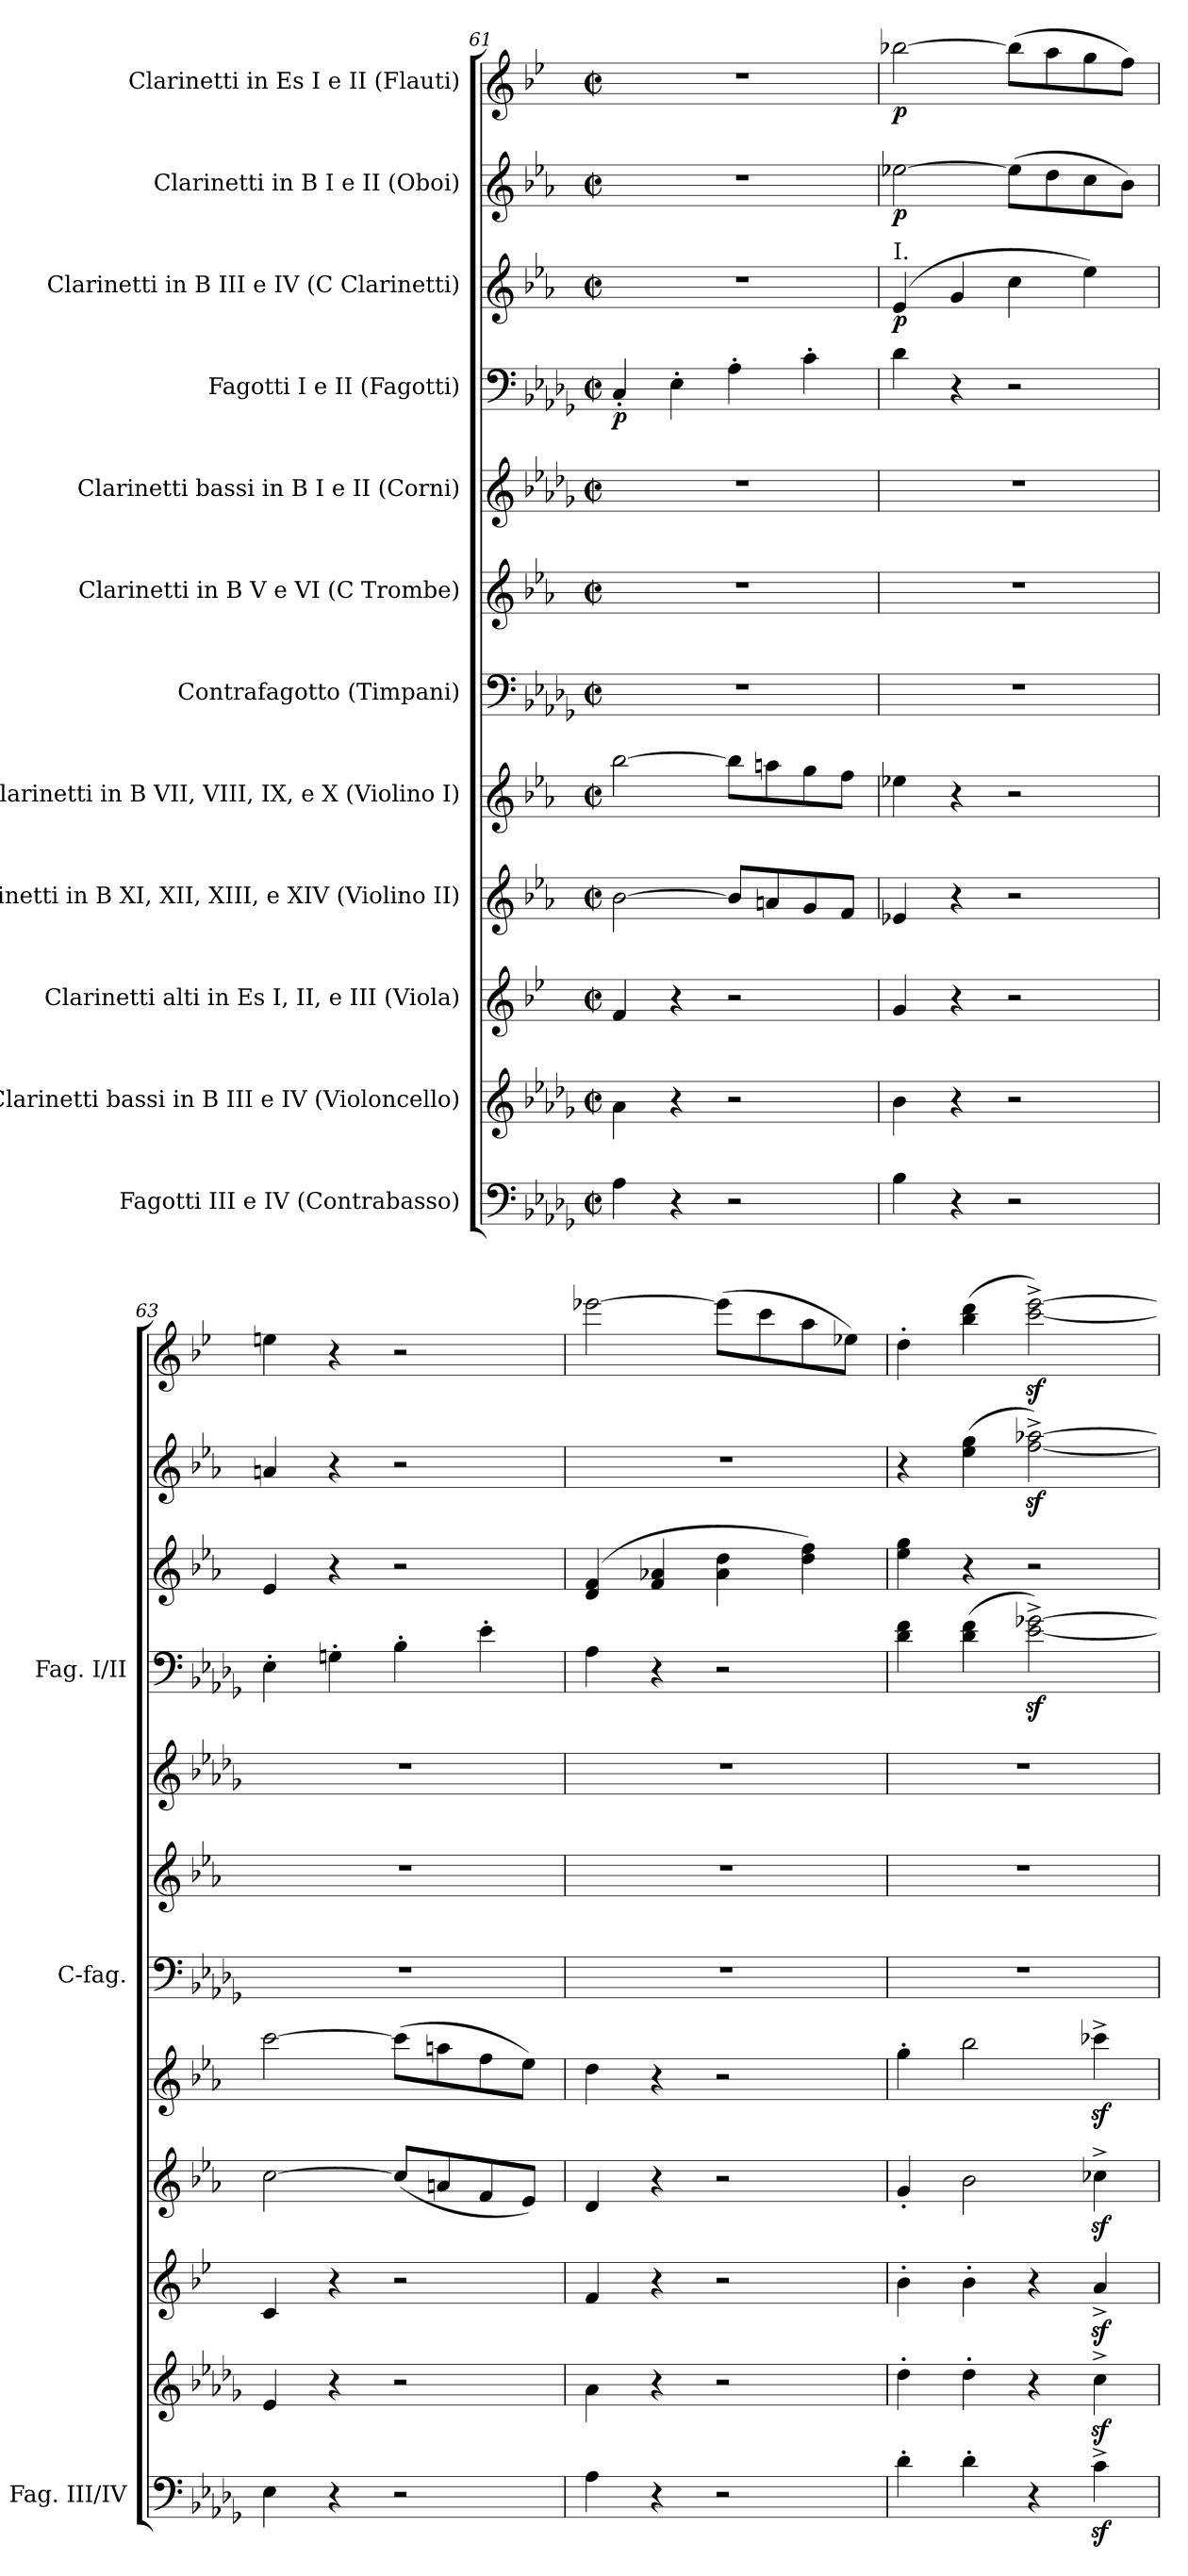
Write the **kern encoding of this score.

**kern	**kern	**kern	**kern	**kern	**kern	**kern	**kern	**kern	**dynam	**kern	**dynam	**kern	**dynam	**kern	**dynam
*part12	*part11	*part10	*part9	*part8	*part7	*part6	*part5	*part4	*part4	*part3	*part3	*part2	*part2	*part1	*part1
*staff12	*staff11	*staff10	*staff9	*staff8	*staff7	*staff6	*staff5	*staff4	*staff4	*staff3	*staff3	*staff2	*staff2	*staff1	*staff1
*I"Fagotti III e IV (Contrabasso)	*I"Clarinetti bassi in B III e IV (Violoncello)	*I"Clarinetti alti in Es I, II, e III (Viola)	*I"Clarinetti in B XI, XII, XIII, e XIV (Violino II)	*I"Clarinetti in B VII, VIII, IX, e X (Violino I)	*I"Contrafagotto (Timpani)	*I"Clarinetti in B V e VI (C Trombe)	*I"Clarinetti bassi in B I e II (Corni)	*I"Fagotti I e II (Fagotti)	*	*I"Clarinetti in B III e IV (C Clarinetti)	*	*I"Clarinetti in B I e II (Oboi)	*	*I"Clarinetti in Es I e II (Flauti)	*
*I'Fag. III/IV	*	*	*	*	*I'C-fag.	*	*	*I'Fag. I/II	*	*	*	*	*	*	*
!!LO:LB:g=z
*clefF4	*clefG2	*clefG2	*clefG2	*clefG2	*clefF4	*clefG2	*clefG2	*clefF4	*	*clefG2	*	*clefG2	*	*clefG2	*
*	*ITrd8c14	*ITrd5c9	*ITrd1c2	*ITrd1c2	*ITrd7c12	*ITrd1c2	*ITrd8c14	*	*	*ITrd1c2	*	*ITrd1c2	*	*ITrd-2c-3	*
*k[b-e-a-d-g-]	*k[b-e-a-d-g-]	*k[b-e-a-d-g-]	*k[b-e-a-d-g-]	*k[b-e-a-d-g-]	*k[b-e-a-d-g-]	*k[b-e-a-d-g-]	*k[b-e-a-d-g-]	*k[b-e-a-d-g-]	*	*k[b-e-a-d-g-]	*	*k[b-e-a-d-g-]	*	*k[b-e-a-d-g-]	*
*M2/2	*M2/2	*M2/2	*M2/2	*M2/2	*M2/2	*M2/2	*M2/2	*M2/2	*	*M2/2	*	*M2/2	*	*M2/2	*
*met(c|)	*met(c|)	*met(c|)	*met(c|)	*met(c|)	*met(c|)	*met(c|)	*met(c|)	*met(c|)	*	*met(c|)	*	*met(c|)	*	*met(c|)	*
=61	=61	=61	=61	=61	=61	=61	=61	=61	=61	=61	=61	=61	=61	=61	=61
!	!	!	!	!	!	!	!	!	!LO:DY:b	!	!	!	!	!	!
4A-\	4A-\	4A-/	[2a-\	[2aa-\	1r	1r	1r	4C'/	p	1r	.	1r	.	1r	.
4r	4r	4r	.	.	.	.	.	4E-'\	.	.	.	.	.	.	.
2r	2r	2r	8a-/L]	8aa-\L]	.	.	.	4A-'\	.	.	.	.	.	.	.
.	.	.	8gn/	8ggn\	.	.	.	.	.	.	.	.	.	.	.
.	.	.	8f/	8ff\	.	.	.	4c'\	.	.	.	.	.	.	.
.	.	.	8e-/J	8ee-\J	.	.	.	.	.	.	.	.	.	.	.
=62	=62	=62	=62	=62	=62	=62	=62	=62	=62	=62	=62	=62	=62	=62	=62
!	!	!	!	!	!	!	!	!	!	!LO:TX:a:t=I.	!	!	!	!	!
!	!	!	!	!	!	!	!	!	!	!	!LO:DY:b	!	!LO:DY:b	!	!LO:DY:b
4B-\	4B-\	4B-/	4d-X/	4dd-X\	1r	1r	1r	4d-\	.	(>4d-/	p	[2dd-X\	p	[2ddd-X\	p
4r	4r	4r	4r	4r	.	.	.	4r	.	4f/	.	.	.	.	.
2r	2r	2r	2r	2r	.	.	.	2r	.	4b-\	.	(>8dd-\L]	.	(>8ddd-\L]	.
.	.	.	.	.	.	.	.	.	.	.	.	8cc\	.	8ccc\	.
.	.	.	.	.	.	.	.	.	.	4dd-\)	.	8b-\	.	8bb-\	.
.	.	.	.	.	.	.	.	.	.	.	.	8a-\J)	.	8aa-\J)	.
=63	=63	=63	=63	=63	=63	=63	=63	=63	=63	=63	=63	=63	=63	=63	=63
4E-\	4E-/	4E-/	[2b-\	[2bb-\	1r	1r	1r	4E-'\	.	4d-/	.	4gn/	.	4ggn\	.
4r	4r	4r	.	.	.	.	.	4Gn'\	.	4r	.	4r	.	4r	.
2r	2r	2r	(<8b-/L]	(>8bb-\L]	.	.	.	4B-'\	.	2r	.	2r	.	2r	.
.	.	.	8gn/	8ggn\	.	.	.	.	.	.	.	.	.	.	.
.	.	.	8e-/	8ee-\	.	.	.	4e-'\	.	.	.	.	.	.	.
.	.	.	8d-/J)	8dd-\J)	.	.	.	.	.	.	.	.	.	.	.
=64	=64	=64	=64	=64	=64	=64	=64	=64	=64	=64	=64	=64	=64	=64	=64
4A-\	4A-\	4A-/	4c/	4cc\	1r	1r	1r	4A-\	.	(>4c/ 4e-/	.	1r	.	[2ggg-X\	.
4r	4r	4r	4r	4r	.	.	.	4r	.	4e-/ 4g-X/	.	.	.	.	.
2r	2r	2r	2r	2r	.	.	.	2r	.	4g-\ 4cc\	.	.	.	(>8ggg-\L]	.
.	.	.	.	.	.	.	.	.	.	.	.	.	.	8eee-\	.
.	.	.	.	.	.	.	.	.	.	4cc\ 4ee-\)	.	.	.	8ccc\	.
.	.	.	.	.	.	.	.	.	.	.	.	.	.	8gg-X\J)	.
=65	=65	=65	=65	=65	=65	=65	=65	=65	=65	=65	=65	=65	=65	=65	=65
4d-'\	4d-'\	4d-'\	4f'/	4ff'\	1r	1r	1r	4d-\ 4f\	.	4dd-\ 4ff\	.	4r	.	4ff'\	.
4d-'\	4d-'\	4d-'\	2a-\	2aa-\	.	.	.	(>4d-\ 4f\	.	4r	.	(>4dd-\ 4ff\	.	(>4ddd-\ 4fff\	.
4r	4r	4r	.	.	.	.	.	[2e-\z<^ [2g-X\z<^)	.	2r	.	[2ee-\z<^ [2gg-X\z<^)	.	[2eee-\z<^ [2ggg-\z<^)	.
4cz<^\	4cz<^\	4cz<^/	4b--Xz<^\	4bb--Xz<^\	.	.	.	.	.	.	.	.	.	.	.
=	=	=	=	=	=	=	=	=	=	=	=	=	=	=	=
*-	*-	*-	*-	*-	*-	*-	*-	*-	*-	*-	*-	*-	*-	*-	*-
